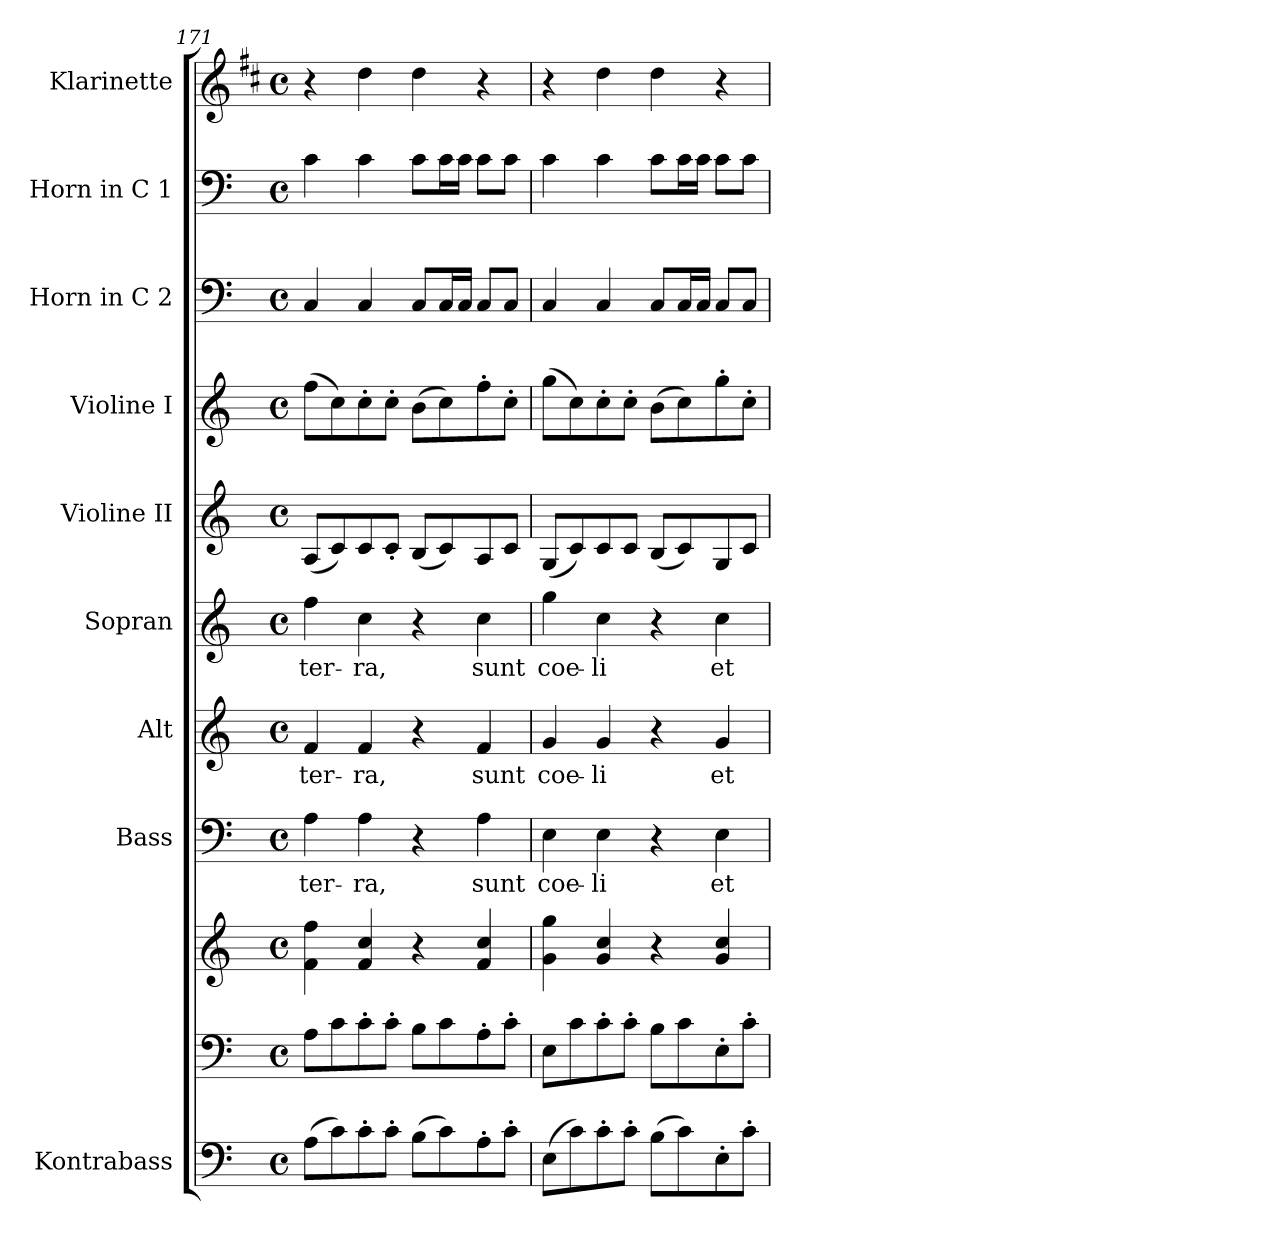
**kern	**kern	**kern	**kern	**text	**kern	**text	**kern	**text	**kern	**kern	**kern	**kern	**kern
*part10	*part9	*part9	*part8	*part8	*part7	*part7	*part6	*part6	*part5	*part4	*part3	*part2	*part1
*staff11	*staff10	*staff9	*staff8	*staff8	*staff7	*staff7	*staff6	*staff6	*staff5	*staff4	*staff3	*staff2	*staff1
*I"Kontrabass	*	*	*I"Bass	*	*I"Alt	*	*I"Sopran	*	*I"Violine II	*I"Violine I	*I"Horn in C 2	*I"Horn in C 1	*I"Klarinette
*I'Kb.	*	*	*I'B.	*	*I'A.	*	*I'S.	*	*I'Vl. II	*I'Vl. I	*I'Horn 2	*I'Horn 1	*I'Kl.
*clefF4	*clefF4	*clefG2	*clefF4	*	*clefG2	*	*clefG2	*	*clefG2	*clefG2	*clefF4	*clefF4	*clefG2
*ITrd7c12	*	*	*	*	*	*	*	*	*	*	*	*	*ITrd1c2
*k[]	*k[]	*k[]	*k[]	*	*k[]	*	*k[]	*	*k[]	*k[]	*k[]	*k[]	*k[]
*C:	*C:	*C:	*C:	*	*C:	*	*C:	*	*C:	*C:	*C:	*C:	*C:
*M4/4	*M4/4	*M4/4	*M4/4	*	*M4/4	*	*M4/4	*	*M4/4	*M4/4	*M4/4	*M4/4	*M4/4
*met(c)	*met(c)	*met(c)	*met(c)	*	*met(c)	*	*met(c)	*	*met(c)	*met(c)	*met(c)	*met(c)	*met(c)
=171	=171	=171	=171	=171	=171	=171	=171	=171	=171	=171	=171	=171	=171
!	!	!	!	!LO:LY:b	!	!LO:LY:b	!	!LO:LY:b	!	!	!	!	!
(>8AA\L	8A\L	4f\ 4ff\	4A\	ter-	4f/	ter-	4ff\	ter-	(<8A/L	(>8ff\L	4C/	4c\	4r
8C\)	8c\	.	.	.	.	.	.	.	8c/)	8cc\)	.	.	.
!	!	!	!	!LO:LY:b	!	!LO:LY:b	!	!LO:LY:b	!	!	!	!	!
8C'>\	8c'>\	4f/ 4cc/	4A\	-ra,	4f/	-ra,	4cc\	-ra,	8c/	8cc'>\	4C/	4c\	4cc\
8C'>\J	8c'>\J	.	.	.	.	.	.	.	8c'</J	8cc'>\J	.	.	.
(>8BB\L	8B\L	4r	4r	.	4r	.	4r	.	(<8B/L	(>8b\L	8C/L	8c\L	4cc\
8C\)	8c\	.	.	.	.	.	.	.	8c/)	8cc\)	16C/L	16c\L	.
.	.	.	.	.	.	.	.	.	.	.	16C/JJ	16c\JJ	.
!	!	!	!	!LO:LY:b	!	!LO:LY:b	!	!LO:LY:b	!	!	!	!	!
8AA'>\	8A'>\	4f/ 4cc/	4A\	sunt	4f/	sunt	4cc\	sunt	8A/	8ff'>\	8C/L	8c\L	4r
8C'>\J	8c'>\J	.	.	.	.	.	.	.	8c/J	8cc'>\J	8C/J	8c\J	.
=172	=172	=172	=172	=172	=172	=172	=172	=172	=172	=172	=172	=172	=172
!	!	!	!	!LO:LY:b	!	!LO:LY:b	!	!LO:LY:b	!	!	!	!	!
(>8EE\L	8E\L	4g\ 4gg\	4E\	coe-	4g/	coe-	4gg\	coe-	(<8G/L	(>8gg\L	4C/	4c\	4r
8C\)	8c\	.	.	.	.	.	.	.	8c/)	8cc\)	.	.	.
!	!	!	!	!LO:LY:b	!	!LO:LY:b	!	!LO:LY:b	!	!	!	!	!
8C'>\	8c'>\	4g/ 4cc/	4E\	-li	4g/	-li	4cc\	-li	8c/	8cc'>\	4C/	4c\	4cc\
8C'>\J	8c'>\J	.	.	.	.	.	.	.	8c/J	8cc'>\J	.	.	.
(>8BB\L	8B\L	4r	4r	.	4r	.	4r	.	(<8B/L	(>8b\L	8C/L	8c\L	4cc\
8C\)	8c\	.	.	.	.	.	.	.	8c/)	8cc\)	16C/L	16c\L	.
.	.	.	.	.	.	.	.	.	.	.	16C/JJ	16c\JJ	.
!	!	!	!	!LO:LY:b	!	!LO:LY:b	!	!LO:LY:b	!	!	!	!	!
8EE'>\	8E'>\	4g/ 4cc/	4E\	et	4g/	et	4cc\	et	8G/	8gg'>\	8C/L	8c\L	4r
8C'>\J	8c'>\J	.	.	.	.	.	.	.	8c/J	8cc'>\J	8C/J	8c\J	.
=	=	=	=	=	=	=	=	=	=	=	=	=	=
*-	*-	*-	*-	*-	*-	*-	*-	*-	*-	*-	*-	*-	*-
